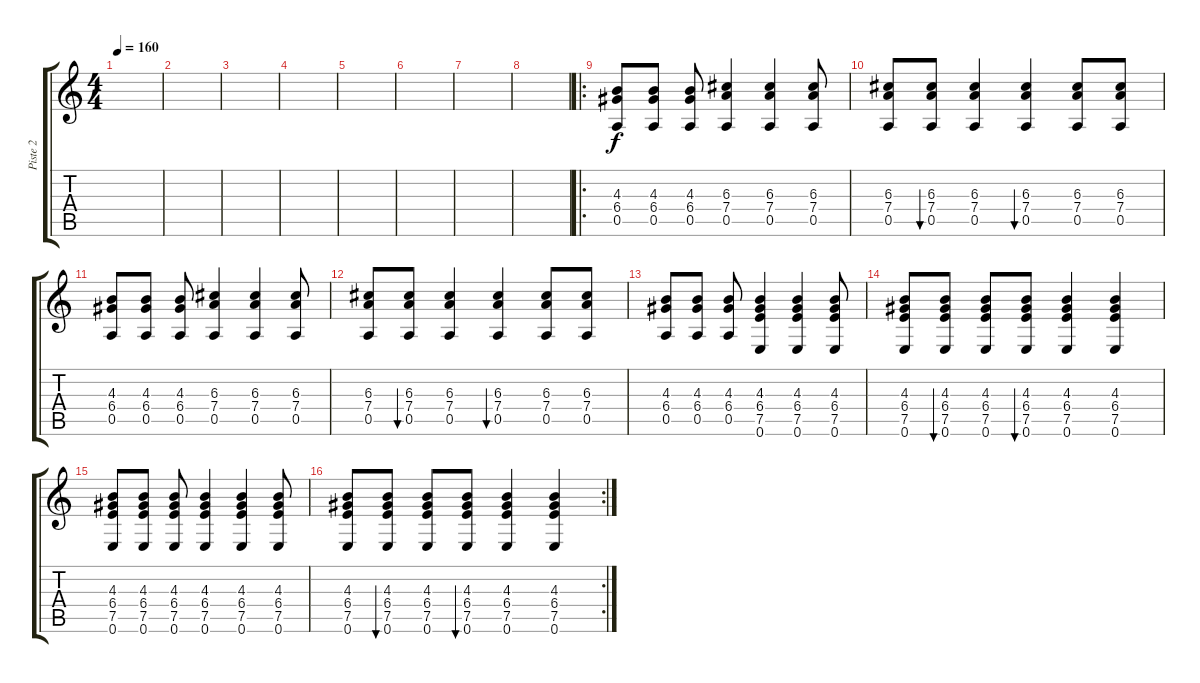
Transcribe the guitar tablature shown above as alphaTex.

\track ("Piste 2" "Piste 2") {instrument electricguitarmuted}
\staff {score tabs}
\tuning (E4 B3 G3 D3 A2 E2) {hide}
\ts (4 4)
\tempo 160
\clef g2
\ks c
|
|
|
|
|
|
|
|
\ro
(4.3 6.4 0.5).8{volume 14} (4.3 6.4 0.5).8 (4.3 6.4 0.5).8 (6.3 7.4 0.5).4 (6.3 7.4 0.5).4 (6.3 7.4 0.5).8 |
(6.3 7.4 0.5).8 (6.3 7.4 0.5).8{bu 60} (6.3 7.4 0.5).4 (6.3 7.4 0.5).4{bu 60} (6.3 7.4 0.5).8 (6.3 7.4 0.5).8 |
(4.3 6.4 0.5).8 (4.3 6.4 0.5).8 (4.3 6.4 0.5).8 (6.3 7.4 0.5).4 (6.3 7.4 0.5).4 (6.3 7.4 0.5).8 |
(6.3 7.4 0.5).8 (6.3 7.4 0.5).8{bu 60} (6.3 7.4 0.5).4 (6.3 7.4 0.5).4{bu 60} (6.3 7.4 0.5).8 (6.3 7.4 0.5).8 |
(4.3 6.4 0.5).8 (4.3 6.4 0.5).8 (4.3 6.4 0.5).8 (4.3 6.4 7.5 0.6).4 (4.3 6.4 7.5 0.6).4 (4.3 6.4 7.5 0.6).8 |
(4.3 6.4 7.5 0.6).8 (4.3 6.4 7.5 0.6).8{bu 60} (4.3 6.4 7.5 0.6).8 (4.3 6.4 7.5 0.6).8{bu 60} (4.3 6.4 7.5 0.6).4 (4.3 6.4 7.5 0.6).4 |
(4.3 6.4 7.5 0.6).8 (4.3 6.4 7.5 0.6).8 (4.3 6.4 7.5 0.6).8 (4.3 6.4 7.5 0.6).4 (4.3 6.4 7.5 0.6).4 (4.3 6.4 7.5 0.6).8 |
\rc 2
(4.3 6.4 7.5 0.6).8 (4.3 6.4 7.5 0.6).8{bu 60} (4.3 6.4 7.5 0.6).8 (4.3 6.4 7.5 0.6).8{bu 60} (4.3 6.4 7.5 0.6).4 (4.3 6.4 7.5 0.6).4
